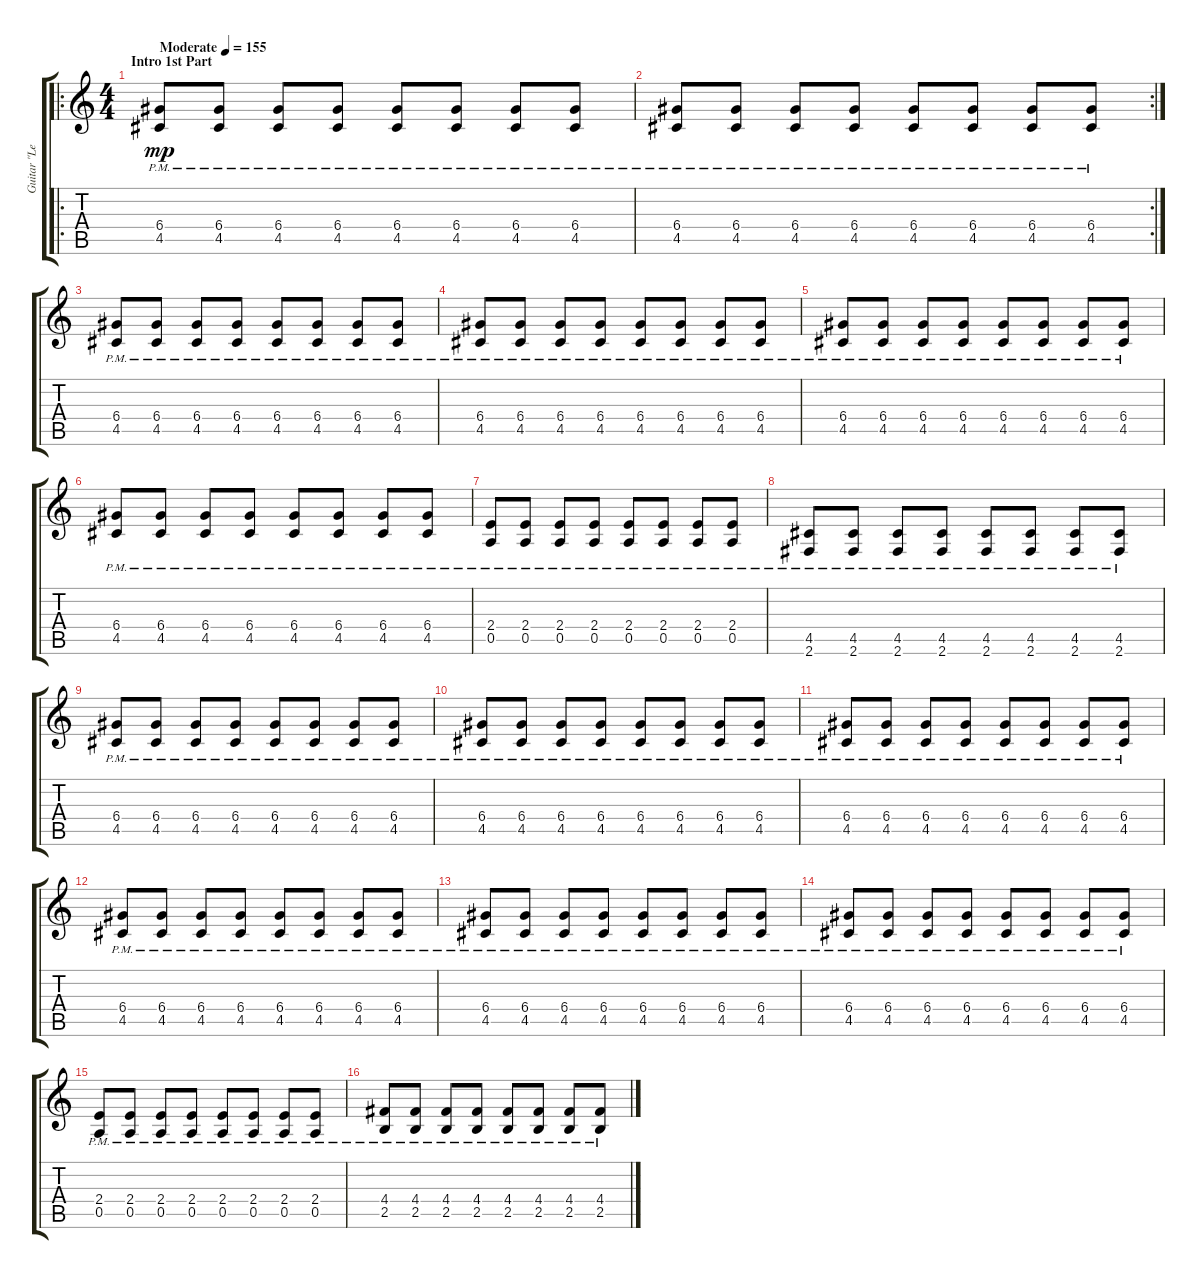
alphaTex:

\track ("Guitar \"Lead\"" "Guitar \"Le") {instrument overdrivenguitar}
\staff {score tabs}
\tuning (E4 B3 G3 D3 A2 E2) {hide}
\ro
\ts (4 4)
\section ("" "Intro 1st Part")
\tempo (155 "Moderate")
\clef g2
\ks c
(6.4{pm} 4.5{pm}).8{dy mp instrument overdrivenguitar} (6.4{pm} 4.5{pm}).8 (6.4{pm} 4.5{pm}).8 (6.4{pm} 4.5{pm}).8 (6.4{pm} 4.5{pm}).8 (6.4{pm} 4.5{pm}).8 (6.4{pm} 4.5{pm}).8 (6.4{pm} 4.5{pm}).8 |
\rc 2
(6.4{pm} 4.5{pm}).8 (6.4{pm} 4.5{pm}).8 (6.4{pm} 4.5{pm}).8 (6.4{pm} 4.5{pm}).8 (6.4{pm} 4.5{pm}).8 (6.4{pm} 4.5{pm}).8 (6.4{pm} 4.5{pm}).8 (6.4{pm} 4.5{pm}).8 |
(6.4{pm} 4.5{pm}).8 (6.4{pm} 4.5{pm}).8 (6.4{pm} 4.5{pm}).8 (6.4{pm} 4.5{pm}).8 (6.4{pm} 4.5{pm}).8 (6.4{pm} 4.5{pm}).8 (6.4{pm} 4.5{pm}).8 (6.4{pm} 4.5{pm}).8 |
(6.4{pm} 4.5{pm}).8 (6.4{pm} 4.5{pm}).8 (6.4{pm} 4.5{pm}).8 (6.4{pm} 4.5{pm}).8 (6.4{pm} 4.5{pm}).8 (6.4{pm} 4.5{pm}).8 (6.4{pm} 4.5{pm}).8 (6.4{pm} 4.5{pm}).8 |
(6.4{pm} 4.5{pm}).8 (6.4{pm} 4.5{pm}).8 (6.4{pm} 4.5{pm}).8 (6.4{pm} 4.5{pm}).8 (6.4{pm} 4.5{pm}).8 (6.4{pm} 4.5{pm}).8 (6.4{pm} 4.5{pm}).8 (6.4{pm} 4.5{pm}).8 |
(6.4{pm} 4.5{pm}).8 (6.4{pm} 4.5{pm}).8 (6.4{pm} 4.5{pm}).8 (6.4{pm} 4.5{pm}).8 (6.4{pm} 4.5{pm}).8 (6.4{pm} 4.5{pm}).8 (6.4{pm} 4.5{pm}).8 (6.4{pm} 4.5{pm}).8 |
(2.4{pm} 0.5{pm}).8 (2.4{pm} 0.5{pm}).8 (2.4{pm} 0.5{pm}).8 (2.4{pm} 0.5{pm}).8 (2.4{pm} 0.5{pm}).8 (2.4{pm} 0.5{pm}).8 (2.4{pm} 0.5{pm}).8 (2.4{pm} 0.5{pm}).8 |
(4.5{pm} 2.6{pm}).8 (4.5{pm} 2.6{pm}).8 (4.5{pm} 2.6{pm}).8 (4.5{pm} 2.6{pm}).8 (4.5{pm} 2.6{pm}).8 (4.5{pm} 2.6{pm}).8 (4.5{pm} 2.6{pm}).8 (4.5{pm} 2.6{pm}).8 |
(6.4{pm} 4.5{pm}).8 (6.4{pm} 4.5{pm}).8 (6.4{pm} 4.5{pm}).8 (6.4{pm} 4.5{pm}).8 (6.4{pm} 4.5{pm}).8 (6.4{pm} 4.5{pm}).8 (6.4{pm} 4.5{pm}).8 (6.4{pm} 4.5{pm}).8 |
(6.4{pm} 4.5{pm}).8 (6.4{pm} 4.5{pm}).8 (6.4{pm} 4.5{pm}).8 (6.4{pm} 4.5{pm}).8 (6.4{pm} 4.5{pm}).8 (6.4{pm} 4.5{pm}).8 (6.4{pm} 4.5{pm}).8 (6.4{pm} 4.5{pm}).8 |
(6.4{pm} 4.5{pm}).8 (6.4{pm} 4.5{pm}).8 (6.4{pm} 4.5{pm}).8 (6.4{pm} 4.5{pm}).8 (6.4{pm} 4.5{pm}).8 (6.4{pm} 4.5{pm}).8 (6.4{pm} 4.5{pm}).8 (6.4{pm} 4.5{pm}).8 |
(6.4{pm} 4.5{pm}).8 (6.4{pm} 4.5{pm}).8 (6.4{pm} 4.5{pm}).8 (6.4{pm} 4.5{pm}).8 (6.4{pm} 4.5{pm}).8 (6.4{pm} 4.5{pm}).8 (6.4{pm} 4.5{pm}).8 (6.4{pm} 4.5{pm}).8 |
(6.4{pm} 4.5{pm}).8 (6.4{pm} 4.5{pm}).8 (6.4{pm} 4.5{pm}).8 (6.4{pm} 4.5{pm}).8 (6.4{pm} 4.5{pm}).8 (6.4{pm} 4.5{pm}).8 (6.4{pm} 4.5{pm}).8 (6.4{pm} 4.5{pm}).8 |
(6.4{pm} 4.5{pm}).8 (6.4{pm} 4.5{pm}).8 (6.4{pm} 4.5{pm}).8 (6.4{pm} 4.5{pm}).8 (6.4{pm} 4.5{pm}).8 (6.4{pm} 4.5{pm}).8 (6.4{pm} 4.5{pm}).8 (6.4{pm} 4.5{pm}).8 |
(2.4{pm} 0.5{pm}).8 (2.4{pm} 0.5{pm}).8 (2.4{pm} 0.5{pm}).8 (2.4{pm} 0.5{pm}).8 (2.4{pm} 0.5{pm}).8 (2.4{pm} 0.5{pm}).8 (2.4{pm} 0.5{pm}).8 (2.4{pm} 0.5{pm}).8 |
(4.4{pm} 2.5{pm}).8 (4.4{pm} 2.5{pm}).8 (4.4{pm} 2.5{pm}).8 (4.4{pm} 2.5{pm}).8 (4.4{pm} 2.5{pm}).8 (4.4{pm} 2.5{pm}).8 (4.4{pm} 2.5{pm}).8 (4.4{pm} 2.5{pm}).8
